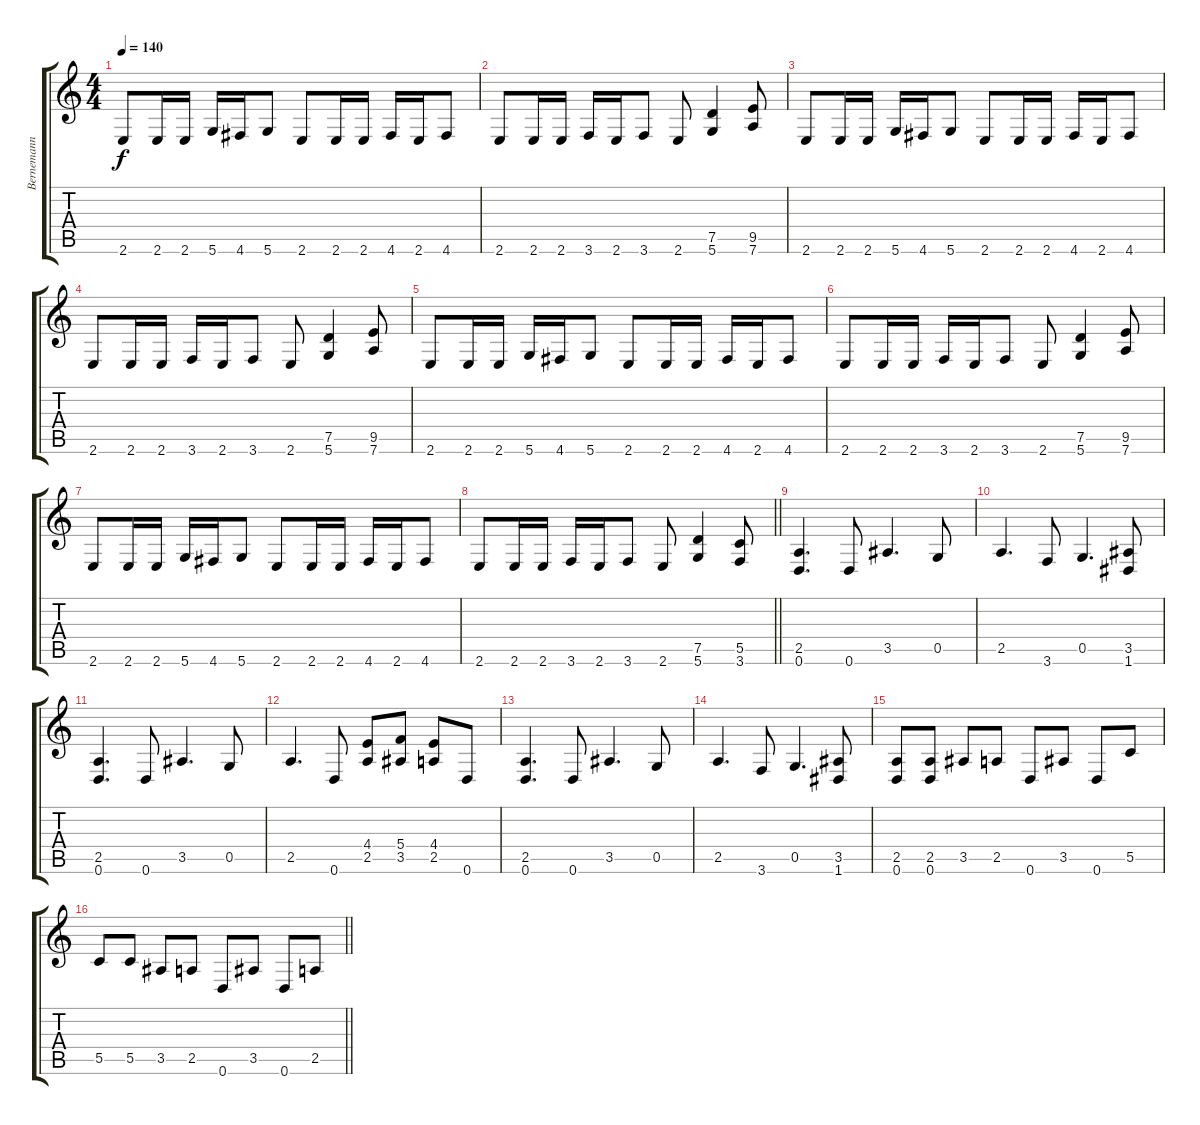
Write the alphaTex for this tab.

\track ("Bernemann" "Bernemann") {instrument distortionguitar}
\staff {score tabs}
\tuning (D4 A3 F3 C3 G2 D2) {hide}
\ts (4 4)
\section ("" "")
\tempo 140
\clef g2
\ks c
2.6.8{dy f} 2.6.16 2.6.16 5.6.16 4.6.16 5.6.8 2.6.8 2.6.16 2.6.16 4.6.16 2.6.16 4.6.8 |
2.6.8 2.6.16 2.6.16 3.6.16 2.6.16 3.6.8 2.6.8 (7.5 5.6).4 (9.5 7.6).8 |
2.6.8 2.6.16 2.6.16 5.6.16 4.6.16 5.6.8 2.6.8 2.6.16 2.6.16 4.6.16 2.6.16 4.6.8 |
2.6.8 2.6.16 2.6.16 3.6.16 2.6.16 3.6.8 2.6.8 (7.5 5.6).4 (9.5 7.6).8 |
2.6.8 2.6.16 2.6.16 5.6.16 4.6.16 5.6.8 2.6.8 2.6.16 2.6.16 4.6.16 2.6.16 4.6.8 |
2.6.8 2.6.16 2.6.16 3.6.16 2.6.16 3.6.8 2.6.8 (7.5 5.6).4 (9.5 7.6).8 |
2.6.8 2.6.16 2.6.16 5.6.16 4.6.16 5.6.8 2.6.8 2.6.16 2.6.16 4.6.16 2.6.16 4.6.8 |
\barLineRight lightlight
2.6.8 2.6.16 2.6.16 3.6.16 2.6.16 3.6.8 2.6.8 (7.5 5.6).4 (5.5 3.6).8 |
\section ("" "")
(2.5 0.6).4{d} 0.6.8 3.5.4{d} 0.5.8 |
2.5.4{d} 3.6.8 0.5.4{d} (3.5 1.6).8 |
(2.5 0.6).4{d} 0.6.8 3.5.4{d} 0.5.8 |
2.5.4{d} 0.6.8 (4.4 2.5).8 (5.4 3.5).8 (4.4 2.5).8 0.6.8 |
(2.5 0.6).4{d} 0.6.8 3.5.4{d} 0.5.8 |
2.5.4{d} 3.6.8 0.5.4{d} (3.5 1.6).8 |
(2.5 0.6).8 (2.5 0.6).8 3.5.8 2.5.8 0.6.8 3.5.8 0.6.8 5.5.8 |
\barLineRight lightlight
5.5.8 5.5.8 3.5.8 2.5.8 0.6.8 3.5.8 0.6.8 2.5.8
